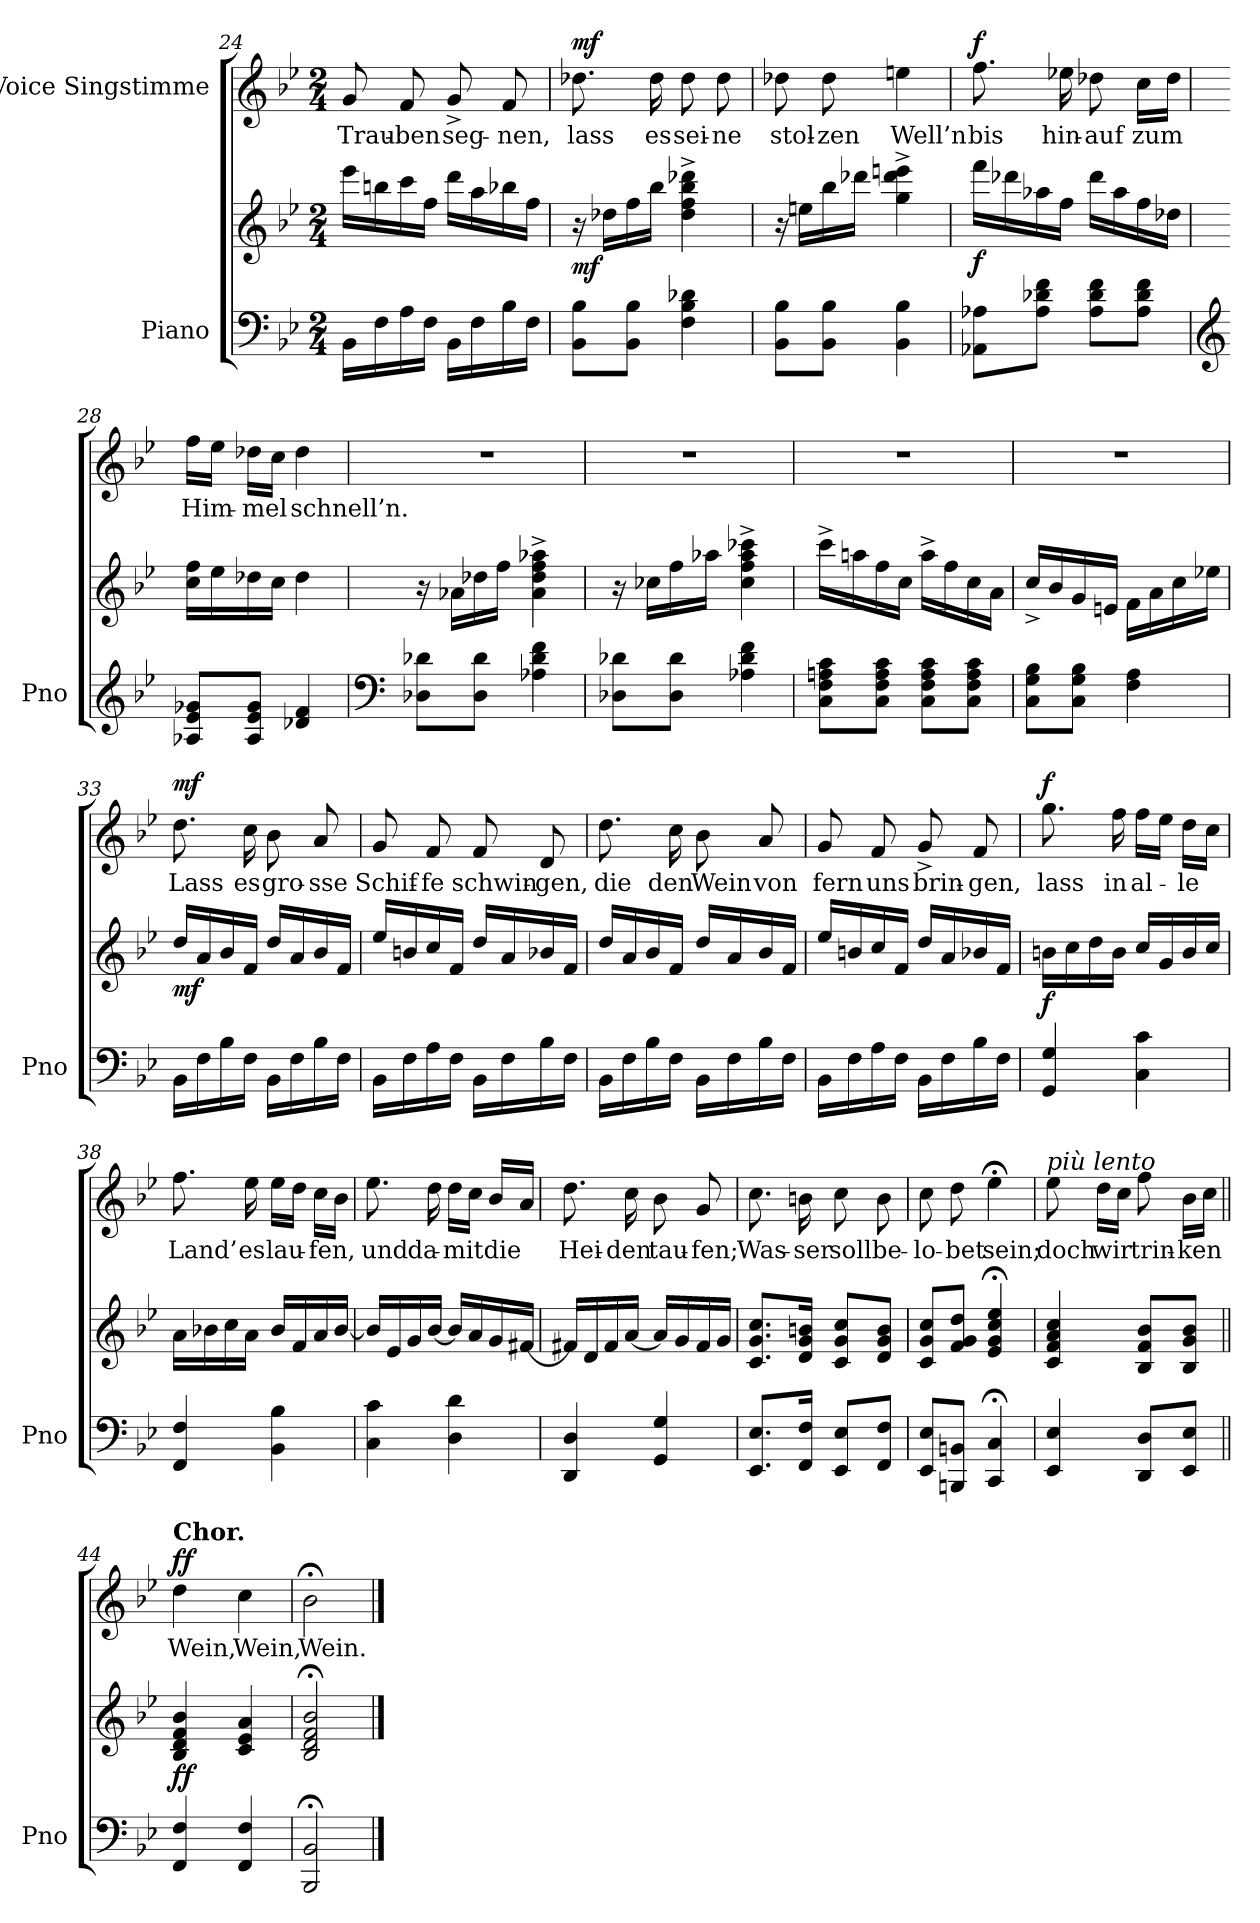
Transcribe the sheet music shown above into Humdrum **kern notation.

**kern	**kern	**dynam	**kern	**text	**dynam
*part2	*part2	*part2	*part1	*part1	*part1
*staff3	*staff2	*staff2/3	*staff1	*staff1	*staff1
*I"Piano	*	*	*I"Voice Singstimme	*	*
*I'Pno	*	*	*	*	*
*clefF4	*clefG2	*	*clefG2	*	*
*k[b-e-]	*k[b-e-]	*	*k[b-e-]	*	*
*M2/4	*M2/4	*	*M2/4	*	*
=24	=24	=24	=24	=24	=24
!	!	!	!	!LO:LY:b	!
16BB-\LL	16eee-\LL	.	8g/	Trau-	.
16F\	16bbn\	.	.	.	.
!	!	!	!	!LO:LY:b	!
16A\	16ccc\	.	8f/	-ben	.
16F\JJ	16ff\JJ	.	.	.	.
!	!	!	!	!LO:LY:b	!
16BB-\LL	16ddd\LL	.	8g^>/	seg-	.
16F\	16aa\	.	.	.	.
!	!	!	!	!LO:LY:b	!
16B-\	16bb-X\	.	8f/	-nen,	.
16F\JJ	16ff\JJ	.	.	.	.
=25	=25	=25	=25	=25	=25
!	!	!LO:DY:b	!	!LO:LY:b	!LO:DY:a
8BB-\ 8B-\L	16r	mf	8.dd-X\	lass	mf
.	16dd-X\LL	.	.	.	.
8BB-\ 8B-\J	16ff\	.	.	.	.
!	!	!	!	!LO:LY:b	!
.	16bb-\JJ	.	16dd-\	es	.
!	!	!	!	!LO:LY:b	!
4F\ 4B-\ 4d-X\	4dd-\^< 4ff\^< 4bb-\^< 4ddd-X\^<	.	8dd-\	sei-	.
!	!	!	!	!LO:LY:b	!
.	.	.	8dd-\	-ne	.
=26	=26	=26	=26	=26	=26
!	!	!	!	!LO:LY:b	!
8BB-\ 8B-\L	16r	.	8dd-X\	stol-	.
.	16een\LL	.	.	.	.
!	!	!	!	!LO:LY:b	!
8BB-\ 8B-\J	16bb-\	.	8dd-\	-zen	.
.	16ddd-X\JJ	.	.	.	.
!	!	!	!	!LO:LY:b	!
4BB-\ 4B-\	4gg\^< 4ddd-\^< 4eeen\^<	.	4een\	Well’n	.
!!LO:LB:g=z
=27	=27	=27	=27	=27	=27
!	!	!LO:DY:b	!	!LO:LY:b	!LO:DY:a
8AA-X\ 8A-X\L	16fff\LL	f	8.ff\	bis	f
.	16ddd-X\	.	.	.	.
8A-\ 8d-X\ 8f\J	16aa-X\	.	.	.	.
!	!	!	!	!LO:LY:b	!
.	16ff\JJ	.	16ee-X\	hin-	.
!	!	!	!	!LO:LY:b	!
8A-\ 8d-\ 8f\L	16ddd-\LL	.	8dd-X\	-auf	.
.	16aa-\	.	.	.	.
!	!	!	!	!LO:LY:b	!
8A-\ 8d-\ 8f\J	16ff\	.	16cc\LL	zum	.
.	16dd-X\JJ	.	16dd-\JJ	.	.
=28	=28	=28	=28	=28	=28
*clefG2	*	*	*	*	*
!	!	!	!	!LO:LY:b	!
8A-X/ 8e-/ 8g-X/L	16cc\ 16ff\LL	.	16ff\LL	Him-	.
.	16ee-\	.	16ee-\JJ	.	.
!	!	!	!	!LO:LY:b	!
8A-/ 8e-/ 8g-/J	16dd-X\	.	16dd-X\LL	-mel	.
.	16cc\JJ	.	16cc\JJ	.	.
!	!	!	!	!LO:LY:b	!
4d-X/ 4f/	4dd-\	.	4dd-\	schnell’n.	.
!!LO:LB:g=z
=29	=29	=29	=29	=29	=29
*clefF4	*	*	*	*	*
8D-X\ 8d-X\L	16r	.	2r	.	.
.	16a-X\LL	.	.	.	.
8D-\ 8d-\J	16dd-X\	.	.	.	.
.	16ff\JJ	.	.	.	.
4A-X\ 4d-\ 4f\	4a-\^ 4dd-\^ 4ff\^ 4aa-X\^	.	.	.	.
=30	=30	=30	=30	=30	=30
8D-X\ 8d-X\L	16r	.	2r	.	.
.	16cc-X\LL	.	.	.	.
8D-\ 8d-\J	16ff\	.	.	.	.
.	16aa-X\JJ	.	.	.	.
4A-X\ 4d-\ 4f\	4cc-\^ 4ff\^ 4aa-\^ 4ccc-X\^	.	.	.	.
=31	=31	=31	=31	=31	=31
8C\ 8F\ 8An\ 8c\L	16ccc^\LL	.	2r	.	.
.	16aan\	.	.	.	.
8C\ 8F\ 8A\ 8c\J	16ff\	.	.	.	.
.	16cc\JJ	.	.	.	.
8C\ 8F\ 8A\ 8c\L	16aa^\LL	.	.	.	.
.	16ff\	.	.	.	.
8C\ 8F\ 8A\ 8c\J	16cc\	.	.	.	.
.	16a\JJ	.	.	.	.
=32	=32	=32	=32	=32	=32
8C\ 8G\ 8B-\L	16cc^/LL	.	2r	.	.
.	16b-/	.	.	.	.
8C\ 8G\ 8B-\J	16g/	.	.	.	.
.	16en/JJ	.	.	.	.
4F\ 4A\	16f\LL	.	.	.	.
.	16a\	.	.	.	.
.	16cc\	.	.	.	.
.	16ee-X\JJ	.	.	.	.
!!LO:PB:g=z
=33	=33	=33	=33	=33	=33
!	!	!LO:DY:b	!	!LO:LY:b	!LO:DY:a
16BB-\LL	16dd/LL	mf	8.dd\	Lass	mf
16F\	16a/	.	.	.	.
16B-\	16b-/	.	.	.	.
!	!	!	!	!LO:LY:b	!
16F\JJ	16f/JJ	.	16cc\	es	.
!	!	!	!	!LO:LY:b	!
16BB-\LL	16dd/LL	.	8b-\	gro-	.
16F\	16a/	.	.	.	.
!	!	!	!	!LO:LY:b	!
16B-\	16b-/	.	8a/	-sse	.
16F\JJ	16f/JJ	.	.	.	.
=34	=34	=34	=34	=34	=34
!	!	!	!	!LO:LY:b	!
16BB-\LL	16ee-/LL	.	8g/	Schif-	.
16F\	16bn/	.	.	.	.
!	!	!	!	!LO:LY:b	!
16A\	16cc/	.	8f/	-fe	.
16F\JJ	16f/JJ	.	.	.	.
!	!	!	!	!LO:LY:b	!
16BB-\LL	16dd/LL	.	8f/	schwin-	.
16F\	16a/	.	.	.	.
!	!	!	!	!LO:LY:b	!
16B-\	16b-X/	.	8d/	-gen,	.
16F\JJ	16f/JJ	.	.	.	.
!!LO:LB:g=z
=35	=35	=35	=35	=35	=35
!	!	!	!	!LO:LY:b	!
16BB-\LL	16dd/LL	.	8.dd\	die	.
16F\	16a/	.	.	.	.
16B-\	16b-/	.	.	.	.
!	!	!	!	!LO:LY:b	!
16F\JJ	16f/JJ	.	16cc\	den	.
!	!	!	!	!LO:LY:b	!
16BB-\LL	16dd/LL	.	8b-\	Wein	.
16F\	16a/	.	.	.	.
!	!	!	!	!LO:LY:b	!
16B-\	16b-/	.	8a/	von	.
16F\JJ	16f/JJ	.	.	.	.
=36	=36	=36	=36	=36	=36
!	!	!	!	!LO:LY:b	!
16BB-\LL	16ee-/LL	.	8g/	fern	.
16F\	16bn/	.	.	.	.
!	!	!	!	!LO:LY:b	!
16A\	16cc/	.	8f/	uns	.
16F\JJ	16f/JJ	.	.	.	.
!	!	!	!	!LO:LY:b	!
16BB-\LL	16dd/LL	.	8g^>/	brin-	.
16F\	16a/	.	.	.	.
!	!	!	!	!LO:LY:b	!
16B-\	16b-X/	.	8f/	-gen,	.
16F\JJ	16f/JJ	.	.	.	.
=37	=37	=37	=37	=37	=37
!	!	!LO:DY:b	!	!LO:LY:b	!LO:DY:a
4GG/ 4G/	16bn\LL	f	8.gg\	lass	f
.	16cc\	.	.	.	.
.	16dd\	.	.	.	.
!	!	!	!	!LO:LY:b	!
.	16b\JJ	.	16ff\	in	.
!	!	!	!	!LO:LY:b	!
4C\ 4c\	16cc/LL	.	16ff\LL	al-	.
.	16g/	.	16ee-\JJ	.	.
!	!	!	!	!LO:LY:b	!
.	16b/	.	16dd\LL	-le	.
.	16cc/JJ	.	16cc\JJ	.	.
=38	=38	=38	=38	=38	=38
!	!	!	!	!LO:LY:b	!
4FF/ 4F/	16a\LL	.	8.ff\	Land’	.
.	16b-X\	.	.	.	.
.	16cc\	.	.	.	.
!	!	!	!	!LO:LY:b	!
.	16a\JJ	.	16ee-\	es	.
!	!	!	!	!LO:LY:b	!
4BB-\ 4B-\	16b-/LL	.	16ee-\LL	lau-	.
.	16f/	.	16dd\JJ	.	.
!	!	!	!	!LO:LY:b	!
.	16a/	.	16cc\LL	-fen,	.
.	[16b-/JJ	.	16b-\JJ	.	.
!!LO:LB:g=z
=39	=39	=39	=39	=39	=39
!	!	!	!	!LO:LY:b	!
4C\ 4c\	16b-/LL]	.	8.ee-\	und	.
.	16e-/	.	.	.	.
.	16g/	.	.	.	.
!	!	!	!	!LO:LY:b	!
.	[16b-/JJ	.	16dd\	da-	.
!	!	!	!	!LO:LY:b	!
4D\ 4d\	16b-/LL]	.	16dd\LL	-mit	.
.	16a/	.	16cc\JJ	.	.
!	!	!	!	!LO:LY:b	!
.	16g/	.	16b-/LL	die	.
.	[16f#X/JJ	.	16a/JJ	.	.
!!LO:LB:g=z
=40	=40	=40	=40	=40	=40
!	!	!	!	!LO:LY:b	!
4DD/ 4D/	16f#X/LL]	.	8.dd\	Hei-	.
.	16d/	.	.	.	.
.	16f#/	.	.	.	.
!	!	!	!	!LO:LY:b	!
.	[16a/JJ	.	16cc\	-den	.
!	!	!	!	!LO:LY:b	!
4GG/ 4G/	16a/LL]	.	8b-\	tau-	.
.	16g/	.	.	.	.
!	!	!	!	!LO:LY:b	!
.	16f#/	.	8g/	-fen;	.
.	16g/JJ	.	.	.	.
=41	=41	=41	=41	=41	=41
!	!	!	!	!LO:LY:b	!
8.EE-/ 8.E-/L	8.c/ 8.g/ 8.cc/L	.	8.cc\	Was-	.
!	!	!	!	!LO:LY:b	!
16FF/ 16F/Jk	16d/ 16g/ 16bn/Jk	.	16bn\	-ser	.
!	!	!	!	!LO:LY:b	!
8EE-/ 8E-/L	8c/ 8g/ 8cc/L	.	8cc\	soll	.
!	!	!	!	!LO:LY:b	!
8FF/ 8F/J	8d/ 8g/ 8b/J	.	8b\	be-	.
=42	=42	=42	=42	=42	=42
!	!	!	!	!LO:LY:b	!
8EE-/ 8E-/L	8c/ 8g/ 8cc/L	.	8cc\	-lo-	.
!	!	!	!	!LO:LY:b	!
8BBBn/ 8BBn/J	8f/ 8g/ 8dd/J	.	8dd\	-bet	.
!	!	!	!	!LO:LY:b	!
4CC/; 4C/;	4e-/;< 4g/;< 4cc/;< 4ee-/;<	.	4ee-;<\	sein;	.
=43	=43	=43	=43	=43	=43
!	!	!	!LO:TX:a:i:t=più lento	!	!
!	!	!	!	!LO:LY:b	!
4EE-/ 4E-/	4c/ 4f/ 4a/ 4cc/	.	8ee-\	doch	.
!	!	!	!	!LO:LY:b	!
.	.	.	16dd\LL	wir	.
.	.	.	16cc\JJ	.	.
!	!	!	!	!LO:LY:b	!
8DD/ 8D/L	8B-/ 8f/ 8b-/L	.	8ff\	trin-	.
!	!	!	!	!LO:LY:b	!
8EE-/ 8E-/J	8B-/ 8g/ 8b-/J	.	16b-\LL	-ken	.
.	.	.	16cc\JJ	.	.
=44||	=44||	=44||	=44||	=44||	=44||
!	!	!	!LO:TX:a:B:t=Chor.	!	!
!	!	!LO:DY:b	!	!LO:LY:b	!LO:DY:a
4FF/ 4F/	4B-/ 4d/ 4f/ 4b-/	ff	4dd\	Wein,	ff
!	!	!	!	!LO:LY:b	!
4FF/ 4F/	4c/ 4e-/ 4a/	.	4cc\	Wein,	.
=45	=45	=45	=45	=45	=45
!	!	!	!	!LO:LY:b	!
2BBB-/;< 2BB-/;<	2B-/;< 2d/;< 2f/;< 2b-/;<	.	2b-;<\	Wein.	.
==	==	==	==	==	==
*-	*-	*-	*-	*-	*-
